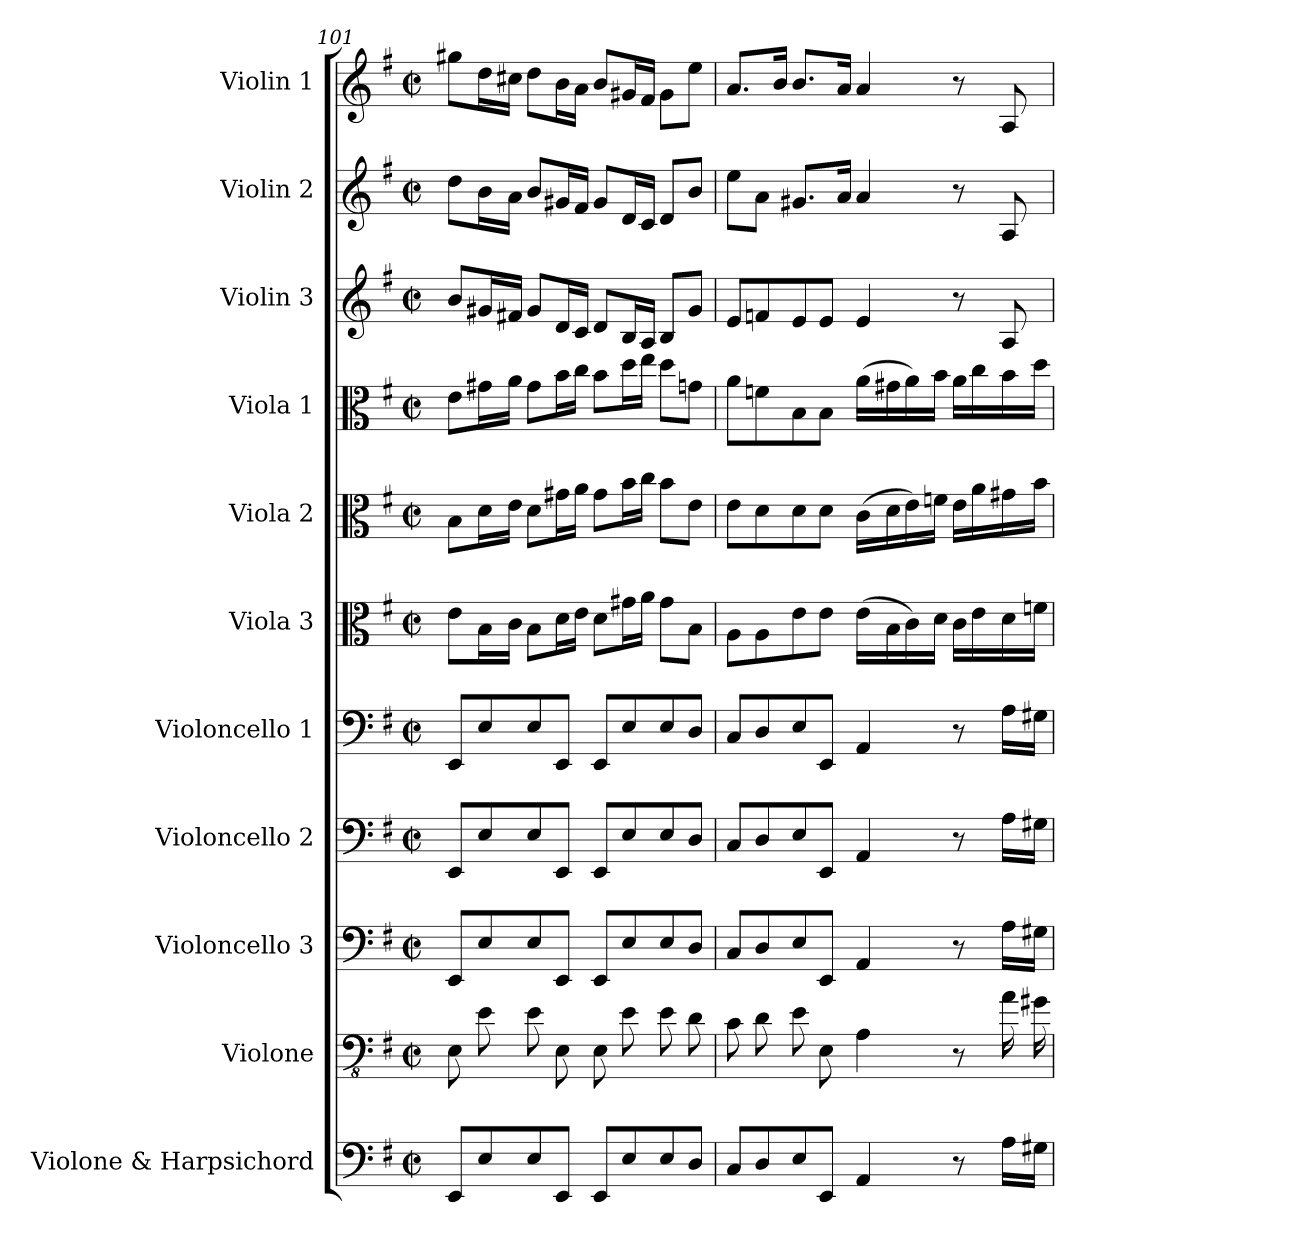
**kern	**kern	**kern	**kern	**kern	**kern	**kern	**kern	**kern	**kern	**kern
*part11	*part10	*part9	*part8	*part7	*part6	*part5	*part4	*part3	*part2	*part1
*staff11	*staff10	*staff9	*staff8	*staff7	*staff6	*staff5	*staff4	*staff3	*staff2	*staff1
*I"Violone &amp; Harpsichord	*I"Violone	*I"Violoncello 3	*I"Violoncello 2	*I"Violoncello 1	*I"Viola 3	*I"Viola 2	*I"Viola 1	*I"Violin 3	*I"Violin 2	*I"Violin 1
*I'Vne. &amp; Hch.	*I'Vne.	*I'Vc. 3	*I'Vc. 2	*I'Vc. 1	*I'Vla. 3	*I'Vla. 2	*I'Vla. 1	*I'Vln. 3	*I'Vln. 2	*I'Vln. 1
*clefF4	*clefFv4	*clefF4	*clefF4	*clefF4	*clefC3	*clefC3	*clefC3	*clefG2	*clefG2	*clefG2
*	*ITrd7c12	*	*	*	*	*	*	*	*	*
*k[f#]	*k[f#]	*k[f#]	*k[f#]	*k[f#]	*k[f#]	*k[f#]	*k[f#]	*k[f#]	*k[f#]	*k[f#]
*M4/4	*M4/4	*M4/4	*M4/4	*M4/4	*M4/4	*M4/4	*M4/4	*M4/4	*M4/4	*M4/4
*met(c|)	*met(c|)	*met(c|)	*met(c|)	*met(c|)	*met(c|)	*met(c|)	*met(c|)	*met(c|)	*met(c|)	*met(c|)
=101	=101	=101	=101	=101	=101	=101	=101	=101	=101	=101
8EE/L	8EEE	8EE/L	8EE/L	8EE/L	8e\L	8B\L	8e\L	8b/L	8dd\L	8gg#X\L
8E/	8EE	8E/	8E/	8E/	16B\L	16d\L	16g#X\L	16g#X/L	16b\L	16dd\L
.	.	.	.	.	16c\JJ	16e\JJ	16a\JJ	16f#X/JJ	16a\JJ	16cc#X\JJ
8E/	8EE	8E/	8E/	8E/	8B\L	8d\L	8g#\L	8g#/L	8b/L	8dd\L
8EE/J	8EEE	8EE/J	8EE/J	8EE/J	16d\L	16g#X\L	16b\L	16d/L	16g#X/L	16b\L
.	.	.	.	.	16e\JJ	16a\JJ	16cc\JJ	16c/JJ	16f#/JJ	16a\JJ
8EE/L	8EEE	8EE/L	8EE/L	8EE/L	8d\L	8g#\L	8b\L	8d/L	8g#/L	8b/L
8E/	8EE	8E/	8E/	8E/	16g#X\L	16b\L	16dd\L	16B/L	16d/L	16g#X/L
.	.	.	.	.	16a\JJ	16cc\JJ	16ee\JJ	16A/JJ	16c/JJ	16f#/JJ
8E/	8EE	8E/	8E/	8E/	8g#\L	8b\L	8dd\L	8B/L	8d/L	8g#\L
8D/J	8DD	8D/J	8D/J	8D/J	8B\J	8e\J	8gn\J	8g#/J	8b/J	8ee\J
=102	=102	=102	=102	=102	=102	=102	=102	=102	=102	=102
8C/L	8CC	8C/L	8C/L	8C/L	8A\L	8e\L	8a\L	8e/L	8ee\L	8.a/L
8D/	8DD	8D/	8D/	8D/	8A\	8d\	8fn\	8fn/	8a\J	.
.	.	.	.	.	.	.	.	.	.	16b/Jk
8E/	8EE	8E/	8E/	8E/	8e\	8d\	8B\	8e/	8.g#X/L	8.b/L
8EE/J	8EEE	8EE/J	8EE/J	8EE/J	8e\J	8d\J	8B\J	8e/J	.	.
.	.	.	.	.	.	.	.	.	16a/Jk	16a/Jk
4AA/	4AAA	4AA/	4AA/	4AA/	(16e\LL	(16c\LL	(16a\LL	4e/	4a/	4a/
.	.	.	.	.	16B\	16d\	16g#X\	.	.	.
.	.	.	.	.	16c\)	16e\)	16a\)	.	.	.
.	.	.	.	.	16d\JJ	16fn\JJ	16b\JJ	.	.	.
8r	8r	8r	8r	8r	16c\LL	16e\LL	16a\LL	8r	8r	8r
.	.	.	.	.	16e\	16a\	16cc\	.	.	.
16A\LL	16AA	16A\LL	16A\LL	16A\LL	16d\	16g#X\	16b\	8A/	8A/	8A/
16G#X\JJ	16GG#X	16G#X\JJ	16G#X\JJ	16G#X\JJ	16fn\JJ	16b\JJ	16dd\JJ	.	.	.
=	=	=	=	=	=	=	=	=	=	=
*-	*-	*-	*-	*-	*-	*-	*-	*-	*-	*-
